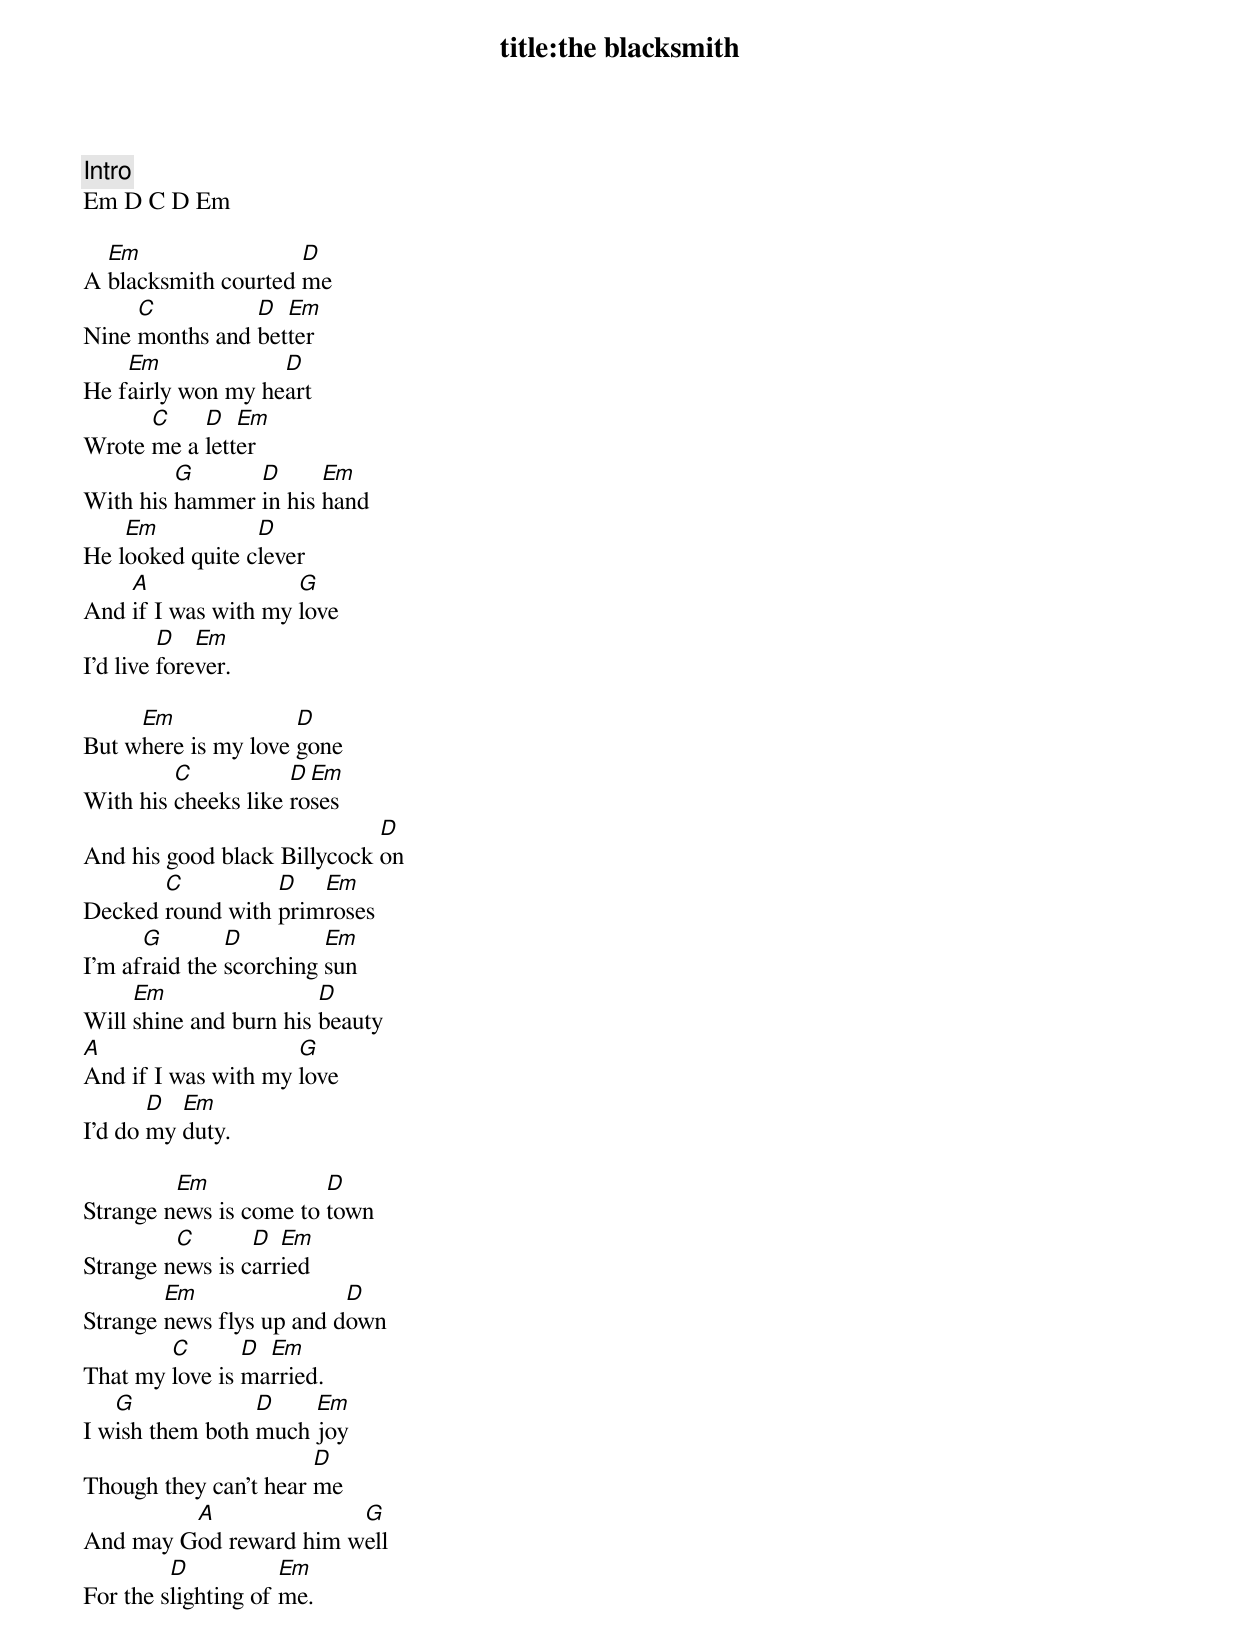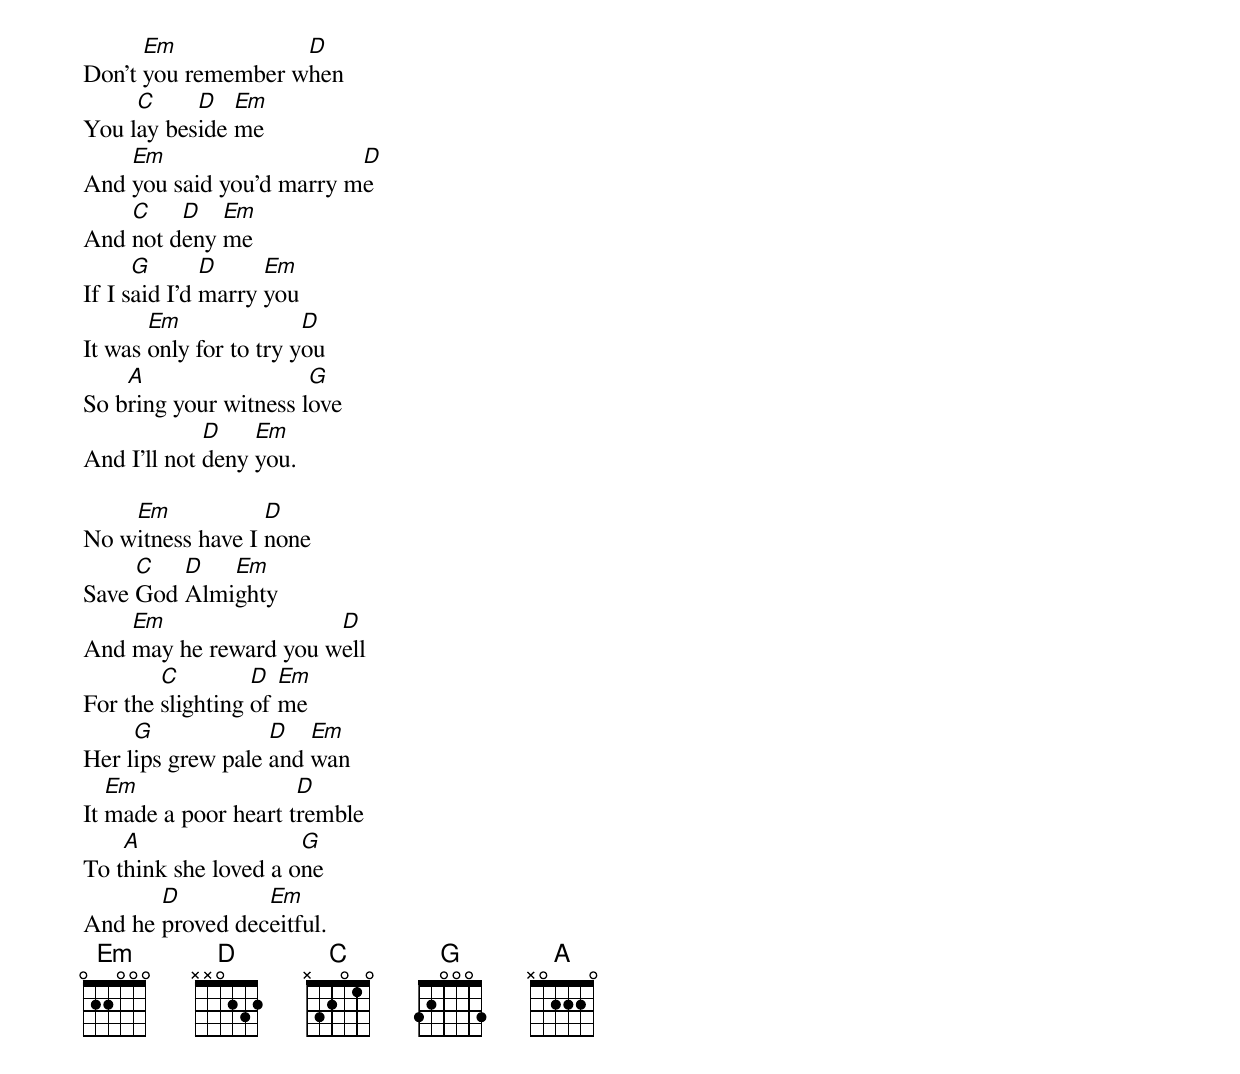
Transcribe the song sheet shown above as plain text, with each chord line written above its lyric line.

title:the blacksmith

[Intro]
Em D C D Em

  Em                 D
A blacksmith courted me
     C          D  Em
Nine months and better
    Em             D
He fairly won my heart
      C    D   Em
Wrote me a letter
         G      D      Em
With his hammer in his hand
    Em           D
He looked quite clever
    A                G
And if I was with my love
         D   Em
I'd live forever.

     Em              D
But where is my love gone
         C           D Em
With his cheeks like roses
                             D
And his good black Billycock on
       C          D   Em
Decked round with primroses
      G        D         Em
I'm afraid the scorching sun
     Em                 D
Will shine and burn his beauty
A                    G
And if I was with my love
       D  Em
I'd do my duty.

         Em             D
Strange news is come to town
         C       D  Em
Strange news is carried
        Em                D
Strange news flys up and down
        C       D Em
That my love is married.
   G             D    Em
I wish them both much joy
                       D
Though they can't hear me
         A              G
And may God reward him well
         D           Em
For the slighting of me.

      Em            D
Don't you remember when
     C     D   Em
You lay beside me
    Em                    D
And you said you'd marry me
    C    D   Em
And not deny me
      G       D     Em
If I said I'd marry you
       Em               D
It was only for to try you
    A                  G
So bring your witness love
             D    Em
And I'll not deny you.

    Em            D
No witness have I none
     C   D   Em
Save God Almighty
    Em                 D
And may he reward you well
        C         D  Em
For the slighting of me
     G             D   Em
Her lips grew pale and wan
   Em                 D
It made a poor heart tremble
    A                 G
To think she loved a one
       D         Em
And he proved deceitful.
